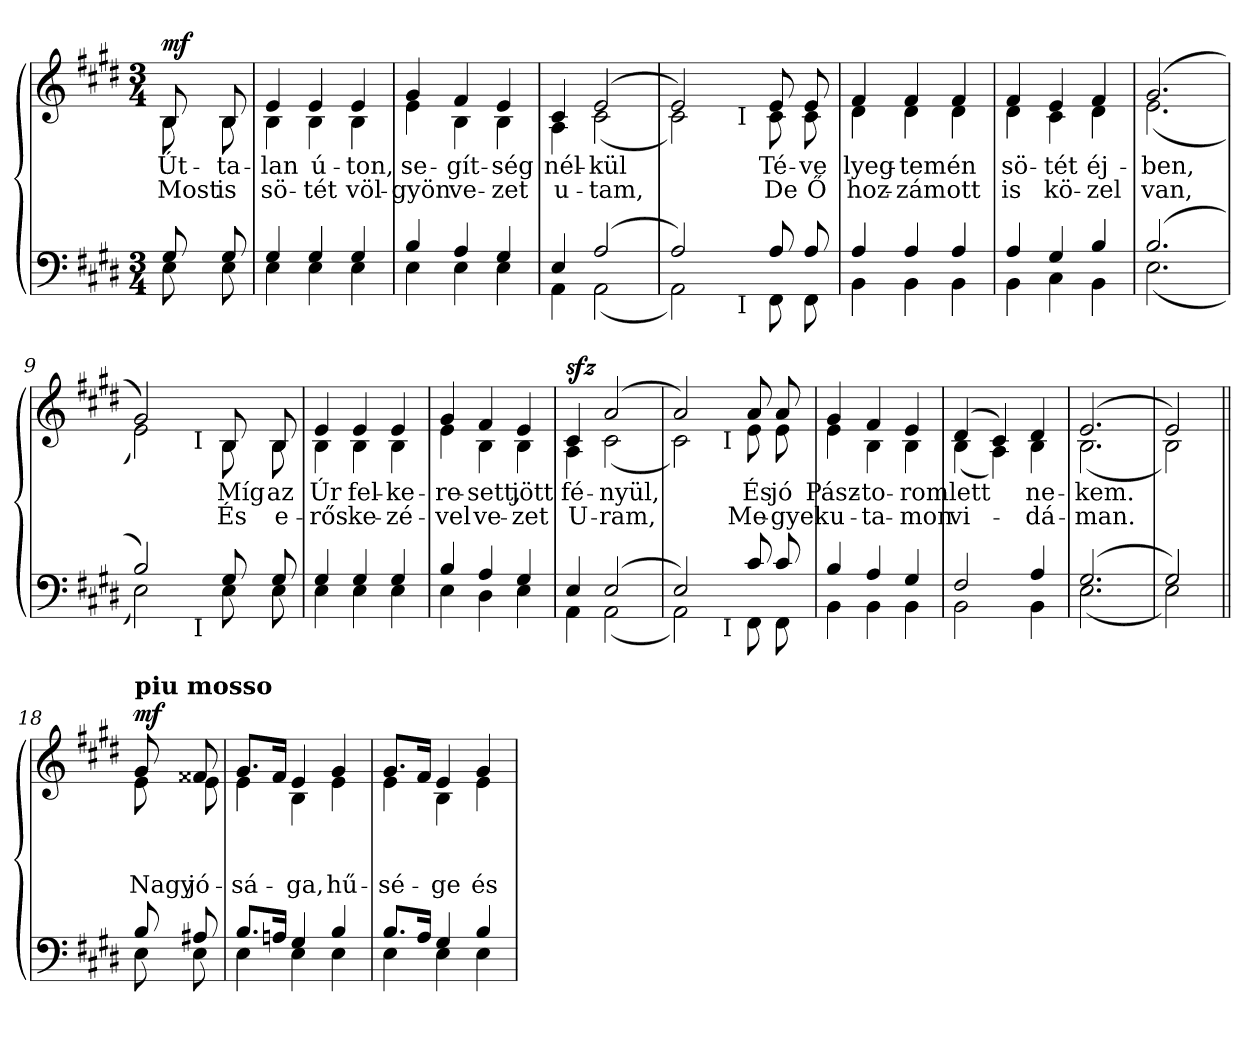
**kern	**kern	**text	**text	**text	**dynam
*part2	*part1	*part1	*part1	*part1	*part1
*staff2	*staff1	*staff1	*staff1	*staff1	*staff1
*clefF4	*clefG2	*	*	*	*
*k[f#c#g#d#]	*k[f#c#g#d#]	*	*	*	*
*c#:	*c#:	*	*	*	*
*M3/4	*M3/4	*	*	*	*
=1	=1	=1	=1	=1	=1
*^	*	*	*	*	*
!	!	!LO:TX:a:B:t=espressivo	!	!	!	!
!	!	!	!LO:LY:b	!LO:LY:b	!	!LO:DY:b
*	*	*^	*	*	*	*
8G#/	8E\	8B/	8B\	Út-	Most	.	mf
!	!	!	!	!LO:LY:b	!LO:LY:b	!	!
8G#/	8E\	8B/	8B\	-ta-	is	.	.
=2	=2	=2	=2	=2	=2	=2	=2
!	!	!	!	!LO:LY:b	!LO:LY:b	!	!
4G#/	4E\	4e/	4B\	-lan	sö-	.	.
!	!	!	!	!LO:LY:b	!LO:LY:b	!	!
4G#/	4E\	4e/	4B\	ú-	-tét	.	.
!	!	!	!	!LO:LY:b	!LO:LY:b	!	!
4G#/	4E\	4e/	4B\	-ton,	völ-	.	.
=3	=3	=3	=3	=3	=3	=3	=3
!	!	!	!	!LO:LY:b	!LO:LY:b	!	!
4B/	4E\	4g#/	4e\	se-	-gyön	.	.
!	!	!	!	!LO:LY:b	!LO:LY:b	!	!
4A/	4E\	4f#/	4B\	-gít-	ve-	.	.
!	!	!	!	!LO:LY:b	!LO:LY:b	!	!
4G#/	4E\	4e/	4B\	-ség	-zet	.	.
=4	=4	=4	=4	=4	=4	=4	=4
!	!	!	!	!LO:LY:b	!LO:LY:b	!	!
4E/	4AA\	4c#/	4A\	nél-	u-	.	.
!	!	!	!	!LO:LY:b	!LO:LY:b	!	!
(>2A/	(<2AA\	(>2e/	(<2c#\	-kül	-tam,	.	.
=5	=5	=5	=5	=5	=5	=5	=5
*	*^	*	*^	*	*	*	*
2A/)	2AA\)	4ryy	2e/)	2c#\)	4ryy	.	.	.	.
.	.	16.ryy	.	.	16.ryy	.	.	.	.
!	!	!	!	!	!LO:TX:b:t=I	!	!	!	!
!	!	!LO:TX:b:t=I	!	!	!	!	!	!	!
.	.	4ryy	.	.	4ryy	.	.	.	.
!	!	!	!	!	!	!LO:LY:b	!LO:LY:b	!	!
8A/	8FF#\	.	8e/	8c#\	.	Té-	De	.	.
.	.	8ryy	.	.	8ryy	.	.	.	.
!	!	!	!	!	!	!LO:LY:b	!LO:LY:b	!	!
8A/	8FF#\	.	8e/	8c#\	.	-ve­	Ő	.	.
.	.	32ryy	.	.	32ryy	.	.	.	.
*	*v	*v	*	*	*	*	*	*	*
*	*	*v	*v	*v	*	*	*	*
!!LO:LB:g=z
=6	=6	=6	=6	=6	=6	=6
*	*^	*^	*	*	*	*
*	*	*	*	*^	*	*	*	*
!	!	!	!	!	!	!LO:LY:b	!LO:LY:b	!	!
*	*v	*v	*	*	*	*	*	*	*
*	*	*	*v	*v	*	*	*	*
4A/	4BB\	4f#/	4d#\	lyeg-	hoz-	.	.
!	!	!	!	!LO:LY:b	!LO:LY:b	!	!
4A/	4BB\	4f#/	4d#\	-tem	-zám	.	.
!	!	!	!	!LO:LY:b	!LO:LY:b	!	!
4A/	4BB\	4f#/	4d#\	én	ott	.	.
=7	=7	=7	=7	=7	=7	=7	=7
!	!	!	!	!LO:LY:b	!LO:LY:b	!	!
4A/	4BB\	4f#/	4d#\	sö-	is	.	.
!	!	!	!	!LO:LY:b	!LO:LY:b	!	!
4G#/	4C#\	4e/	4c#\	-tét	kö-	.	.
!	!	!	!	!LO:LY:b	!LO:LY:b	!	!
4B/	4BB\	4f#/	4d#\	éj-	-zel	.	.
=8	=8	=8	=8	=8	=8	=8	=8
!	!	!	!	!LO:LY:b	!LO:LY:b	!	!
(>2.B/	(<2.E\	(>2.g#/	(<2.e\	-ben,	van,	.	.
=9	=9	=9	=9	=9	=9	=9	=9
*	*^	*	*^	*	*	*	*
2B/)	2E\)	4ryy	2g#/)	2e\)	4ryy	.	.	.	.
.	.	16.ryy	.	.	16.ryy	.	.	.	.
!	!	!	!	!	!LO:TX:b:t=I	!	!	!	!
!	!	!LO:TX:b:t=I	!	!	!	!	!	!	!
.	.	4ryy	.	.	4ryy	.	.	.	.
!	!	!	!	!	!	!LO:LY:b	!LO:LY:b	!	!
8G#/	8E\	.	8B/	8B\	.	Míg	És	.	.
.	.	8ryy	.	.	8ryy	.	.	.	.
!	!	!	!	!	!	!LO:LY:b	!LO:LY:b	!	!
8G#/	8E\	.	8B/	8B\	.	az	e-	.	.
.	.	32ryy	.	.	32ryy	.	.	.	.
*	*v	*v	*	*	*	*	*	*	*
*	*	*v	*v	*v	*	*	*	*
=10	=10	=10	=10	=10	=10	=10
*	*^	*^	*	*	*	*
*	*	*	*	*^	*	*	*	*
!	!	!	!	!	!	!LO:LY:b	!LO:LY:b	!	!
*	*v	*v	*	*	*	*	*	*	*
*	*	*	*v	*v	*	*	*	*
4G#/	4E\	4e/	4B\	Úr	-rős	.	.
!	!	!	!	!LO:LY:b	!LO:LY:b	!	!
4G#/	4E\	4e/	4B\	fel-	ke-	.	.
!	!	!	!	!LO:LY:b	!LO:LY:b	!	!
4G#/	4E\	4e/	4B\	-ke-	-zé-	.	.
=11	=11	=11	=11	=11	=11	=11	=11
!	!	!	!	!LO:LY:b	!LO:LY:b	!	!
4B/	4E\	4g#/	4e\	-re-	-vel	.	.
!	!	!	!	!LO:LY:b	!LO:LY:b	!	!
4A/	4D#\	4f#/	4B\	-sett,	ve-	.	.
!	!	!	!	!LO:LY:b	!LO:LY:b	!	!
4G#/	4E\	4e/	4B\	jött	-zet	.	.
!!LO:LB:g=z	!!
=12	=12	=12	=12	=12	=12	=12	=12
!	!	!	!	!LO:LY:b	!LO:LY:b	!	!LO:DY:a
4E/	4AA\	4c#/	4A\	fé-	U-	.	sfz
!	!	!	!	!LO:LY:b	!LO:LY:b	!	!
(>2E/	(<2AA\	(>2a/	(<2c#\	-nyül,	-ram,	.	.
=13	=13	=13	=13	=13	=13	=13	=13
*	*^	*	*^	*	*	*	*
2E/)	2AA\)	4.ryy	2a/)	2c#\)	4.ryy	.	.	.	.
!	!	!	!	!	!LO:TX:b:t=I	!	!	!	!
!	!	!LO:TX:b:t=I	!	!	!	!	!	!	!
.	.	4.ryy	.	.	4.ryy	.	.	.	.
!	!	!	!	!	!	!LO:LY:b	!LO:LY:b	!	!
8c#/	8FF#\	.	8a/	8e\	.	És	Me-	.	.
!	!	!	!	!	!	!LO:LY:b	!LO:LY:b	!	!
8c#/	8FF#\	.	8a/	8e\	.	jó	-gyek	.	.
*	*v	*v	*	*	*	*	*	*	*
*	*	*v	*v	*v	*	*	*	*
=14	=14	=14	=14	=14	=14	=14
*	*^	*^	*	*	*	*
*	*	*	*	*^	*	*	*	*
!	!	!	!	!	!	!LO:LY:b	!LO:LY:b	!	!
*	*v	*v	*	*	*	*	*	*	*
*	*	*	*v	*v	*	*	*	*
4B/	4BB\	4g#/	4e\	Pász-	u-	.	.
!	!	!	!	!LO:LY:b	!LO:LY:b	!	!
4A/	4BB\	4f#/	4B\	-to-	-ta-	.	.
!	!	!	!	!LO:LY:b	!LO:LY:b	!	!
4G#/	4BB\	4e/	4B\	-rom	-mon	.	.
=15	=15	=15	=15	=15	=15	=15	=15
!	!	!	!	!LO:LY:b	!LO:LY:b	!	!
2F#/	2BB\	(>4d#/	(<4B\	lett	vi-	.	.
.	.	4c#/)	4A\)	.	.	.	.
!	!	!	!	!LO:LY:b	!LO:LY:b	!	!
4A/	4BB\	4d#/	4B\	ne-	-dá-	.	.
=16	=16	=16	=16	=16	=16	=16	=16
!	!	!	!	!LO:LY:b	!LO:LY:b	!	!
(>2.G#/	(<2.E\	(>2.e/	(<2.B\	-kem.	-man.	.	.
=17	=17	=17	=17	=17	=17	=17	=17
2G#/)	2E\)	2e/)	2B\)	.	.	.	.
!!LO:LB:g=z	!!
=18||	=18||	=18||	=18||	=18||	=18||	=18||	=18||
!	!	!LO:TX:a:B:t=piu mosso	!	!	!	!	!
!	!	!	!	!	!	!LO:LY:b	!LO:DY:b
8B/	8E\	8g#/	8e\	.	.	Nagy	mf
!	!	!	!	!	!	!LO:LY:b	!
8A#X/	8E\	8f##X/	8e\	.	.	jó-	.
=19	=19	=19	=19	=19	=19	=19	=19
!	!	!	!	!	!	!LO:LY:b	!
8.B/L	4E\	8.g#/L	4e\	.	.	-sá-	.
16An/Jk	.	16f#/Jk	.	.	.	.	.
!	!	!	!	!	!	!LO:LY:b	!
4G#/	4E\	4e/	4B\	.	.	-ga,	.
!	!	!	!	!	!	!LO:LY:b	!
4B/	4E\	4g#/	4e\	.	.	hű-	.
=20	=20	=20	=20	=20	=20	=20	=20
!	!	!	!	!	!	!LO:LY:b	!
8.B/L	4E\	8.g#/L	4e\	.	.	-sé-	.
16A/Jk	.	16f#/Jk	.	.	.	.	.
!	!	!	!	!	!	!LO:LY:b	!
4G#/	4E\	4e/	4B\	.	.	-ge	.
!	!	!	!	!	!	!LO:LY:b	!
4B/	4E\	4g#/	4e\	.	.	és	.
*v	*v	*	*	*	*	*	*
*	*v	*v	*	*	*	*
=	=	=	=	=	=
*-	*-	*-	*-	*-	*-
